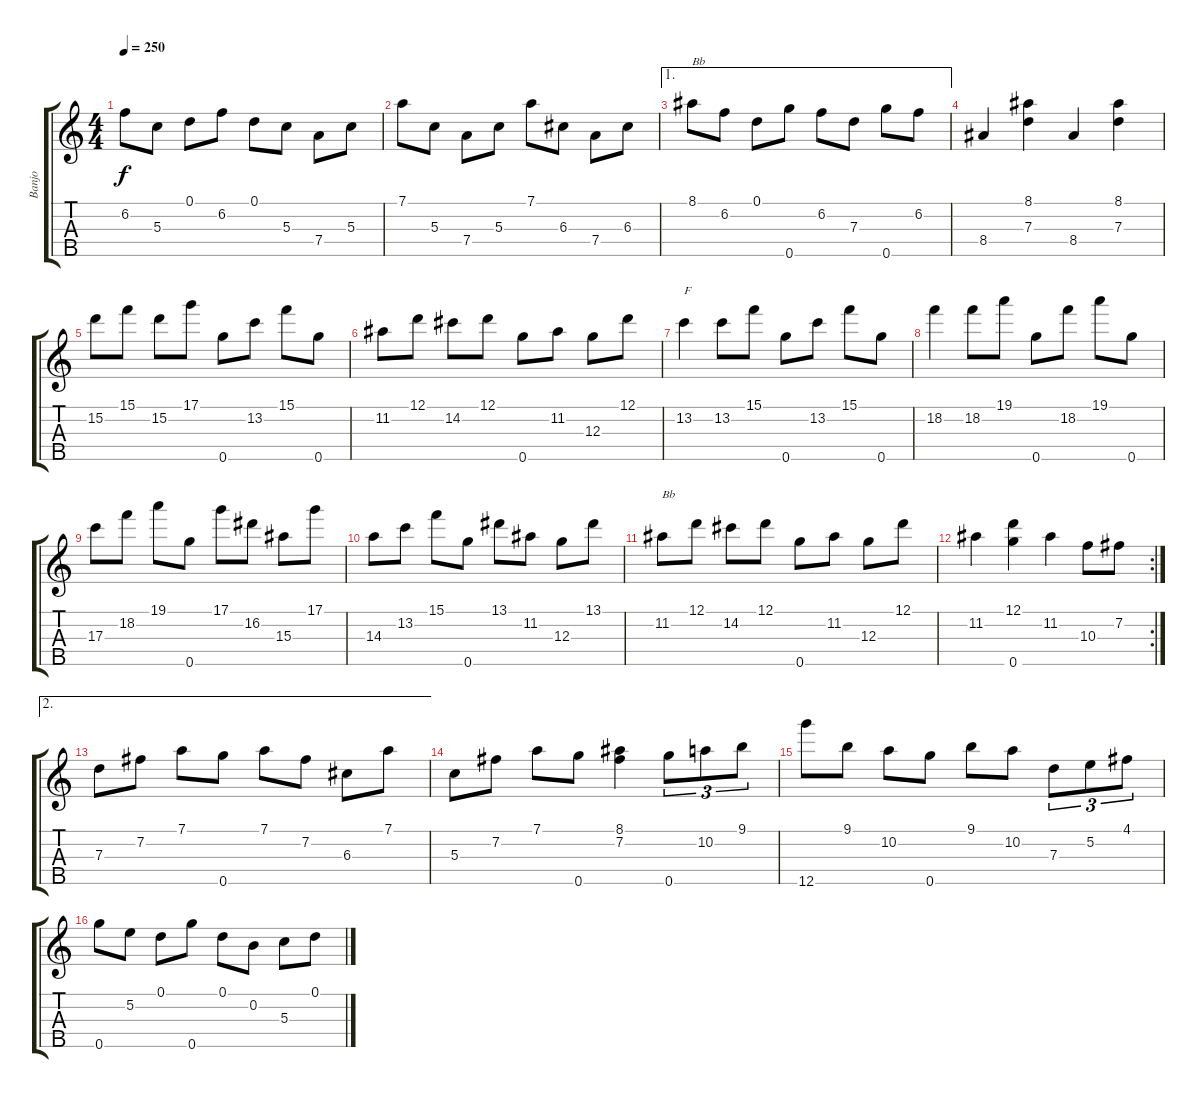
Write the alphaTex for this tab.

\track ("Banjo" "Banjo") {instrument banjo}
\staff {score tabs}
\tuning (D4 B3 G3 D3 G4) {hide}
\displaytranspose 12
\ts (4 4)
\tempo 250
\clef g2
\ks c
6.2.8{dy f} 5.3.8 0.1.8 6.2.8 0.1.8 5.3.8 7.4.8 5.3.8 |
7.1.8 5.3.8 7.4.8 5.3.8 7.1.8 6.3.8 7.4.8 6.3.8 |
\ae 1
8.1.8{txt "Bb"} 6.2.8 0.1.8 0.5.8 6.2.8 7.3.8 0.5.8 6.2.8 |
8.4.4 (8.1 7.3).4 8.4.4 (8.1 7.3).4 |
15.2.8 15.1.8 15.2.8 17.1.8 0.5.8 13.2.8 15.1.8 0.5.8 |
11.2.8 12.1.8 14.2.8 12.1.8 0.5.8 11.2.8 12.3.8 12.1.8 |
13.2.4{txt "F"} 13.2.8 15.1.8 0.5.8 13.2.8 15.1.8 0.5.8 |
18.2.4 18.2.8 19.1.8 0.5.8 18.2.8 19.1.8 0.5.8 |
17.3.8 18.2.8 19.1.8 0.5.8 17.1.8 16.2.8 15.3.8 17.1.8 |
14.3.8 13.2.8 15.1.8 0.5.8 13.1.8 11.2.8 12.3.8 13.1.8 |
11.2.8{txt "Bb"} 12.1.8 14.2.8 12.1.8 0.5.8 11.2.8 12.3.8 12.1.8 |
\rc 2
11.2.4 (12.1 0.5).4 11.2.4 10.3.8 7.2.8 |
\ae 2
7.3.8 7.2.8 7.1.8 0.5.8 7.1.8 7.2.8 6.3.8 7.1.8 |
5.3.8 7.2.8 7.1.8 0.5.8 (8.1 7.2).4 0.5.8{tu (3 2)} 10.2.8{tu (3 2)} 9.1.8{tu (3 2)} |
12.5.8 9.1.8 10.2.8 0.5.8 9.1.8 10.2.8 7.3.8{tu (3 2)} 5.2.8{tu (3 2)} 4.1.8{tu (3 2)} |
0.5.8 5.2.8 0.1.8 0.5.8 0.1.8 0.2.8 5.3.8 0.1.8
